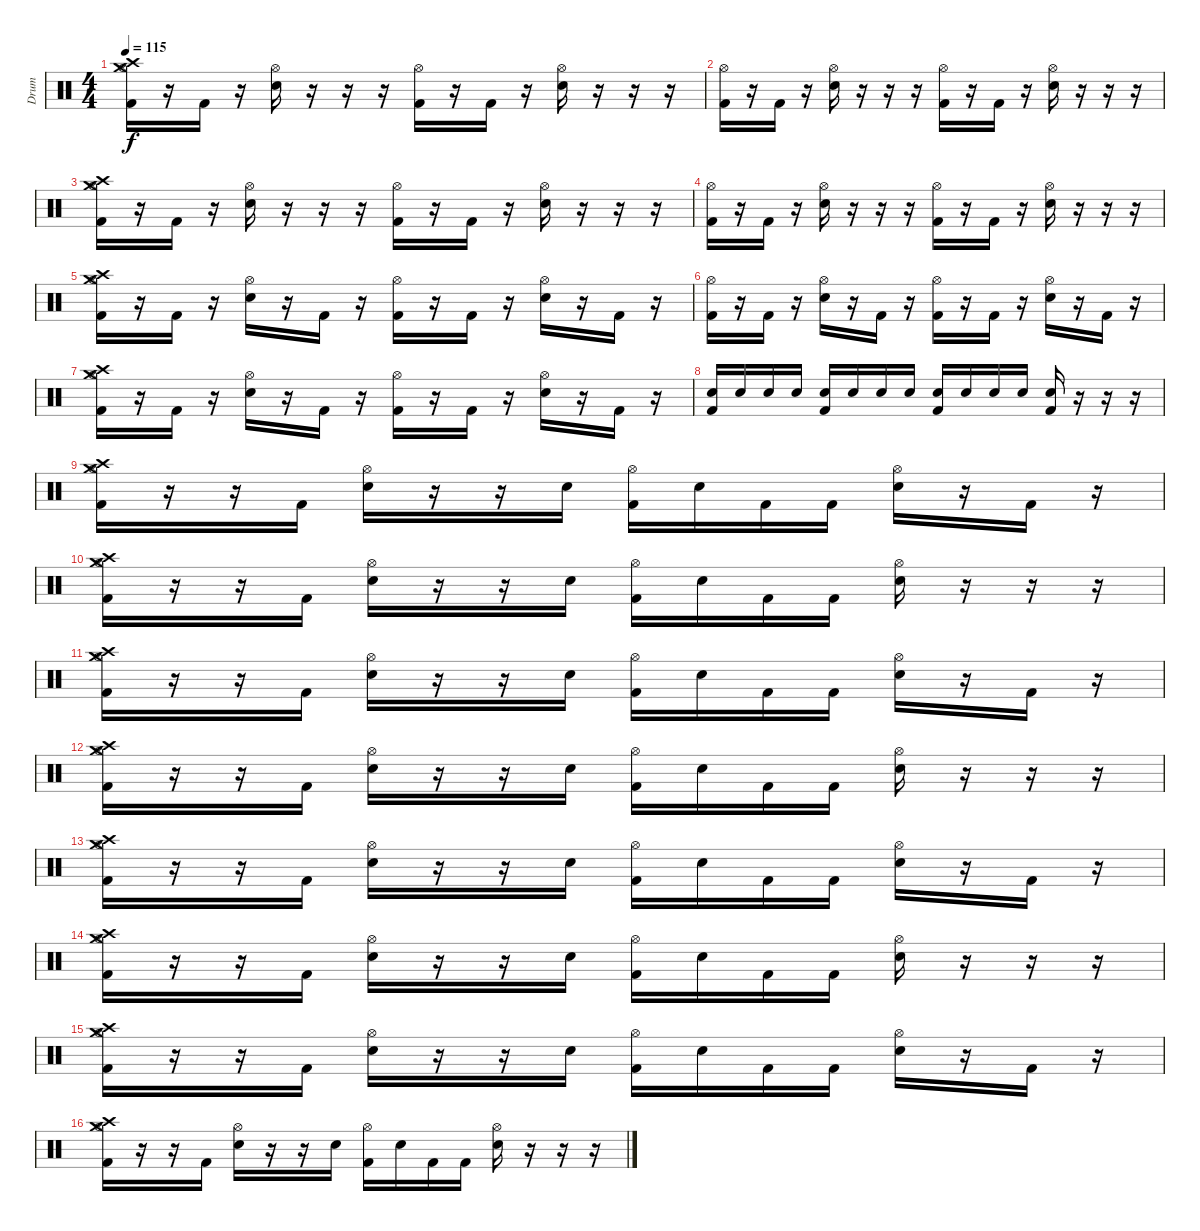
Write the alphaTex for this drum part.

\track ("Drum" "Drum") {instrument percussion}
\staff {score}
\articulation defaults
\ts (4 4)
\tempo 115
\clef neutral
\ks c
("Hi-Hat (open)" "Kick (hit) 2" "Crash high (hit)" "Crash medium (hit)").16{dy f} r.16 "Kick (hit) 2".16 r.16 ("Hi-Hat (open)" "Electric Snare (hit)").16 r.16 r.16 r.16 ("Hi-Hat (open)" "Kick (hit) 2").16 r.16 "Kick (hit) 2".16 r.16 ("Hi-Hat (open)" "Electric Snare (hit)").16 r.16 r.16 r.16 |
("Hi-Hat (open)" "Kick (hit) 2").16 r.16 "Kick (hit) 2".16 r.16 ("Hi-Hat (open)" "Electric Snare (hit)").16 r.16 r.16 r.16 ("Hi-Hat (open)" "Kick (hit) 2").16 r.16 "Kick (hit) 2".16 r.16 ("Hi-Hat (open)" "Electric Snare (hit)").16 r.16 r.16 r.16 |
("Hi-Hat (open)" "Kick (hit) 2" "Crash high (hit)" "Crash medium (hit)").16 r.16 "Kick (hit) 2".16 r.16 ("Hi-Hat (open)" "Electric Snare (hit)").16 r.16 r.16 r.16 ("Hi-Hat (open)" "Kick (hit) 2").16 r.16 "Kick (hit) 2".16 r.16 ("Hi-Hat (open)" "Electric Snare (hit)").16 r.16 r.16 r.16 |
("Hi-Hat (open)" "Kick (hit) 2").16 r.16 "Kick (hit) 2".16 r.16 ("Hi-Hat (open)" "Electric Snare (hit)").16 r.16 r.16 r.16 ("Hi-Hat (open)" "Kick (hit) 2").16 r.16 "Kick (hit) 2".16 r.16 ("Hi-Hat (open)" "Electric Snare (hit)").16 r.16 r.16 r.16 |
("Hi-Hat (open)" "Kick (hit) 2" "Crash high (hit)" "Crash medium (hit)").16 r.16 "Kick (hit) 2".16 r.16 ("Hi-Hat (open)" "Electric Snare (hit)").16 r.16 "Kick (hit) 2".16 r.16 ("Hi-Hat (open)" "Kick (hit) 2").16 r.16 "Kick (hit) 2".16 r.16 ("Hi-Hat (open)" "Electric Snare (hit)").16 r.16 "Kick (hit) 2".16 r.16 |
("Hi-Hat (open)" "Kick (hit) 2").16 r.16 "Kick (hit) 2".16 r.16 ("Hi-Hat (open)" "Electric Snare (hit)").16 r.16 "Kick (hit) 2".16 r.16 ("Hi-Hat (open)" "Kick (hit) 2").16 r.16 "Kick (hit) 2".16 r.16 ("Hi-Hat (open)" "Electric Snare (hit)").16 r.16 "Kick (hit) 2".16 r.16 |
("Hi-Hat (open)" "Kick (hit) 2" "Crash high (hit)" "Crash medium (hit)").16 r.16 "Kick (hit) 2".16 r.16 ("Hi-Hat (open)" "Electric Snare (hit)").16 r.16 "Kick (hit) 2".16 r.16 ("Hi-Hat (open)" "Kick (hit) 2").16 r.16 "Kick (hit) 2".16 r.16 ("Hi-Hat (open)" "Electric Snare (hit)").16 r.16 "Kick (hit) 2".16 r.16 |
("Electric Snare (hit)" "Kick (hit) 2").16 "Electric Snare (hit)".16 "Electric Snare (hit)".16 "Electric Snare (hit)".16 ("Electric Snare (hit)" "Kick (hit) 2").16 "Electric Snare (hit)".16 "Electric Snare (hit)".16 "Electric Snare (hit)".16 ("Electric Snare (hit)" "Kick (hit) 2").16 "Electric Snare (hit)".16 "Electric Snare (hit)".16 "Electric Snare (hit)".16 ("Electric Snare (hit)" "Kick (hit) 2").16 r.16 r.16 r.16 |
("Hi-Hat (open)" "Kick (hit) 2" "Crash high (hit)" "Crash medium (hit)").16 r.16 r.16 "Kick (hit) 2".16 ("Hi-Hat (open)" "Electric Snare (hit)").16 r.16 r.16 "Electric Snare (hit)".16 ("Hi-Hat (open)" "Kick (hit) 2").16 "Electric Snare (hit)".16 "Kick (hit) 2".16 "Kick (hit) 2".16 ("Hi-Hat (open)" "Electric Snare (hit)").16 r.16 "Kick (hit) 2".16 r.16 |
("Hi-Hat (open)" "Kick (hit) 2" "Crash high (hit)" "Crash medium (hit)").16 r.16 r.16 "Kick (hit) 2".16 ("Hi-Hat (open)" "Electric Snare (hit)").16 r.16 r.16 "Electric Snare (hit)".16 ("Hi-Hat (open)" "Kick (hit) 2").16 "Electric Snare (hit)".16 "Kick (hit) 2".16 "Kick (hit) 2".16 ("Hi-Hat (open)" "Electric Snare (hit)").16 r.16 r.16 r.16 |
("Hi-Hat (open)" "Kick (hit) 2" "Crash high (hit)" "Crash medium (hit)").16 r.16 r.16 "Kick (hit) 2".16 ("Hi-Hat (open)" "Electric Snare (hit)").16 r.16 r.16 "Electric Snare (hit)".16 ("Hi-Hat (open)" "Kick (hit) 2").16 "Electric Snare (hit)".16 "Kick (hit) 2".16 "Kick (hit) 2".16 ("Hi-Hat (open)" "Electric Snare (hit)").16 r.16 "Kick (hit) 2".16 r.16 |
("Hi-Hat (open)" "Kick (hit) 2" "Crash high (hit)" "Crash medium (hit)").16 r.16 r.16 "Kick (hit) 2".16 ("Hi-Hat (open)" "Electric Snare (hit)").16 r.16 r.16 "Electric Snare (hit)".16 ("Hi-Hat (open)" "Kick (hit) 2").16 "Electric Snare (hit)".16 "Kick (hit) 2".16 "Kick (hit) 2".16 ("Hi-Hat (open)" "Electric Snare (hit)").16 r.16 r.16 r.16 |
("Hi-Hat (open)" "Kick (hit) 2" "Crash high (hit)" "Crash medium (hit)").16 r.16 r.16 "Kick (hit) 2".16 ("Hi-Hat (open)" "Electric Snare (hit)").16 r.16 r.16 "Electric Snare (hit)".16 ("Hi-Hat (open)" "Kick (hit) 2").16 "Electric Snare (hit)".16 "Kick (hit) 2".16 "Kick (hit) 2".16 ("Hi-Hat (open)" "Electric Snare (hit)").16 r.16 "Kick (hit) 2".16 r.16 |
("Hi-Hat (open)" "Kick (hit) 2" "Crash high (hit)" "Crash medium (hit)").16 r.16 r.16 "Kick (hit) 2".16 ("Hi-Hat (open)" "Electric Snare (hit)").16 r.16 r.16 "Electric Snare (hit)".16 ("Hi-Hat (open)" "Kick (hit) 2").16 "Electric Snare (hit)".16 "Kick (hit) 2".16 "Kick (hit) 2".16 ("Hi-Hat (open)" "Electric Snare (hit)").16 r.16 r.16 r.16 |
("Hi-Hat (open)" "Kick (hit) 2" "Crash high (hit)" "Crash medium (hit)").16 r.16 r.16 "Kick (hit) 2".16 ("Hi-Hat (open)" "Electric Snare (hit)").16 r.16 r.16 "Electric Snare (hit)".16 ("Hi-Hat (open)" "Kick (hit) 2").16 "Electric Snare (hit)".16 "Kick (hit) 2".16 "Kick (hit) 2".16 ("Hi-Hat (open)" "Electric Snare (hit)").16 r.16 "Kick (hit) 2".16 r.16 |
("Hi-Hat (open)" "Kick (hit) 2" "Crash high (hit)" "Crash medium (hit)").16 r.16 r.16 "Kick (hit) 2".16 ("Hi-Hat (open)" "Electric Snare (hit)").16 r.16 r.16 "Electric Snare (hit)".16 ("Hi-Hat (open)" "Kick (hit) 2").16 "Electric Snare (hit)".16 "Kick (hit) 2".16 "Kick (hit) 2".16 ("Hi-Hat (open)" "Electric Snare (hit)").16 r.16 r.16 r.16
